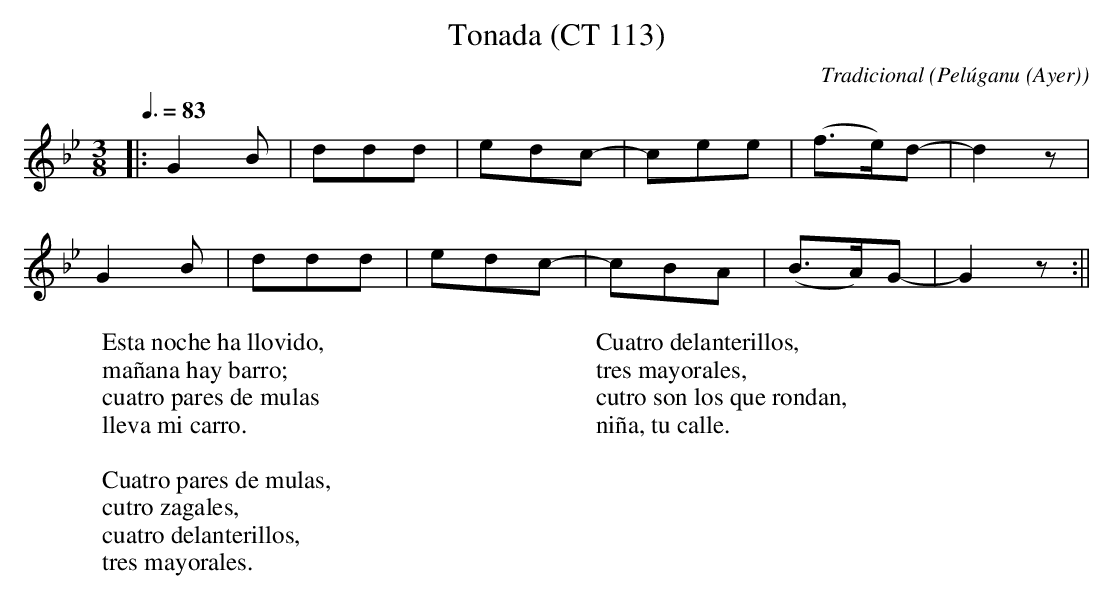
X:1
T:Tonada (CT 113)
C:Tradicional
O:Pelúganu (Ayer)
M:3/8
L:1/8
Q:3/8=83
K:Gm
|:G2 B|ddd|edc-|cee|(f>e)d-|d2 z|
G2 B|ddd|edc-|cBA|(B>A)G-|G2 z:||
W:Esta noche ha llovido,
W:mañana hay barro;
W:cuatro pares de mulas
W:lleva mi carro.
W:
W:Cuatro pares de mulas,
W:cutro zagales,
W:cuatro delanterillos,
W:tres mayorales.
W:
W:Cuatro delanterillos,
W:tres mayorales,
W:cutro son los que rondan,
W:niña, tu calle.
W:
